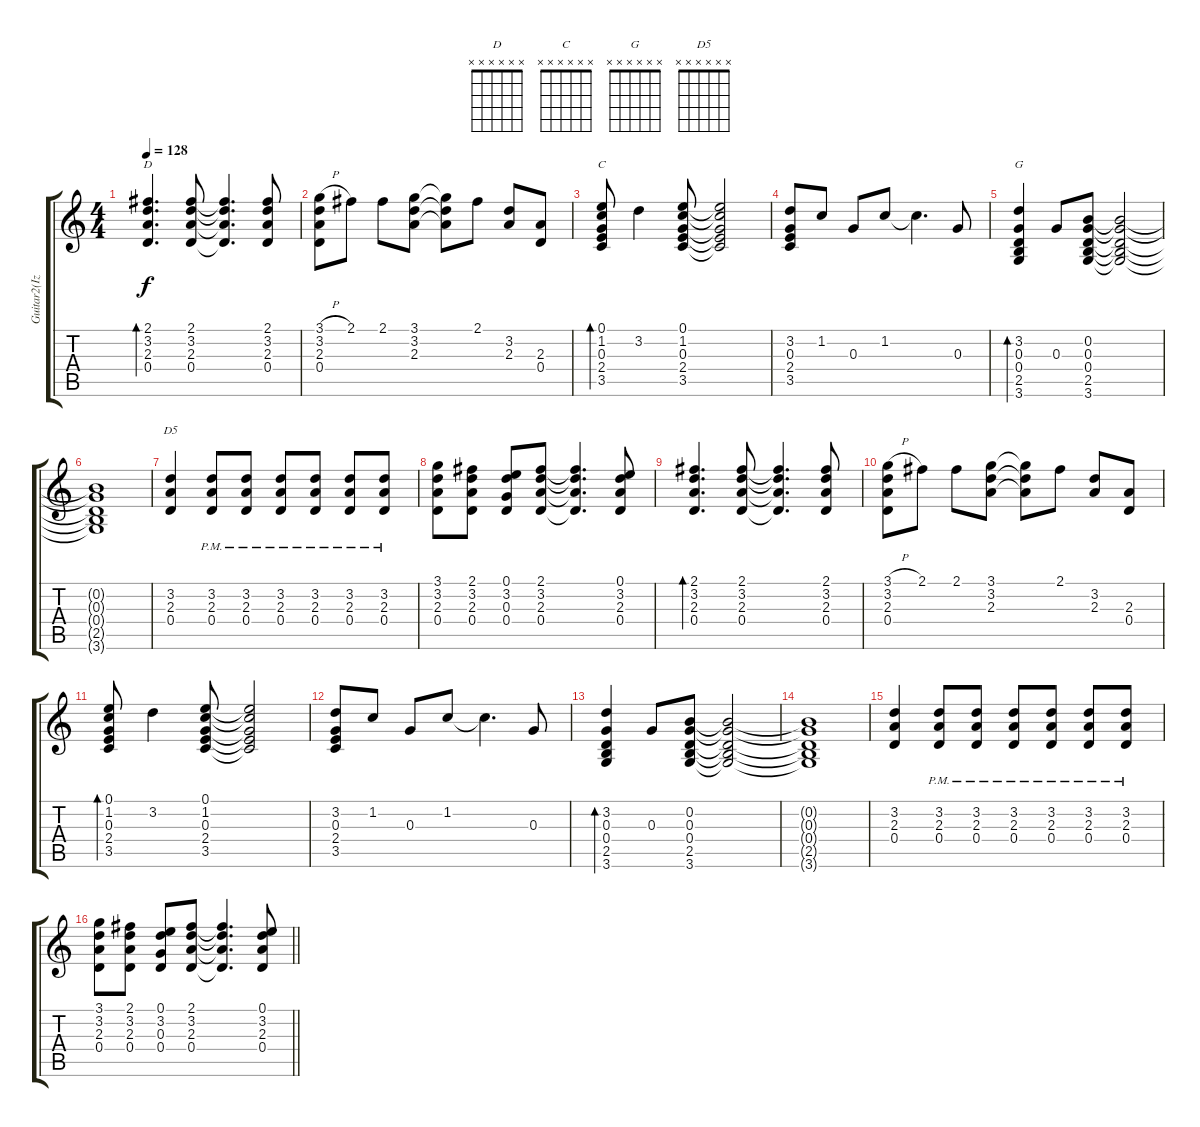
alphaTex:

\track ("Guitar2(Izzy)" "Guitar2(Iz") {instrument electricguitarclean}
\staff {score tabs}
\tuning (E4 B3 G3 D3 A2 E2) {hide}
\chord ("D" x x x x x x)
\chord ("C" x x x x x x)
\chord ("G" x x x x x x)
\chord ("D5" x x x x x x)
\ts (4 4)
\tempo 128
\clef g2
\ks c
(2.1 3.2 2.3 0.4).4{d bd 60 ch "D" dy f} (2.1 3.2 2.3 0.4).8 (2.1{t} 3.2{t} 2.3{t} 0.4{t}).4{d} (2.1 3.2 2.3 0.4).8 |
(3.1{h} 3.2 2.3 0.4).8 2.1.8 2.1.8 (3.1 3.2 2.3).8 (3.1{t} 3.2{t} 2.3{t}).8 2.1.8 (3.2 2.3).8 (2.3 0.4).8 |
(0.1 1.2 0.3 2.4 3.5).8{bd 60 ch "C"} 3.2.4 (0.1 1.2 0.3 2.4 3.5).8 (0.1{t} 1.2{t} 0.3{t} 2.4{t} 3.5{t}).2 |
(3.2 0.3 2.4 3.5).8 1.2.8 0.3.8 1.2.8 1.2{t}.4{d} 0.3.8 |
(3.2 0.3 0.4 2.5 3.6).4{bd 60 ch "G"} 0.3.8 (0.2 0.3 0.4 2.5 3.6).8 (0.2{t} 0.3{t} 0.4{t} 2.5{t} 3.6{t}).2 |
(0.2{t} 0.3{t} 0.4{t} 2.5{t} 3.6{t}).1 |
(3.2 2.3 0.4).4{ch "D5"} (3.2{pm} 2.3{pm} 0.4{pm}).8 (3.2{pm} 2.3{pm} 0.4{pm}).8 (3.2{pm} 2.3{pm} 0.4{pm}).8 (3.2{pm} 2.3{pm} 0.4{pm}).8 (3.2{pm} 2.3{pm} 0.4{pm}).8 (3.2{pm} 2.3{pm} 0.4{pm}).8 |
(3.1 3.2 2.3 0.4).8 (2.1 3.2 2.3 0.4).8 (0.1 3.2 0.3 0.4).8 (2.1 3.2 2.3 0.4).8 (2.1{t} 3.2{t} 2.3{t} 0.4{t}).4{d} (0.1 3.2 2.3 0.4).8 |
(2.1 3.2 2.3 0.4).4{d bd 60} (2.1 3.2 2.3 0.4).8 (2.1{t} 3.2{t} 2.3{t} 0.4{t}).4{d} (2.1 3.2 2.3 0.4).8 |
(3.1{h} 3.2 2.3 0.4).8 2.1.8 2.1.8 (3.1 3.2 2.3).8 (3.1{t} 3.2{t} 2.3{t}).8 2.1.8 (3.2 2.3).8 (2.3 0.4).8 |
(0.1 1.2 0.3 2.4 3.5).8{bd 60} 3.2.4 (0.1 1.2 0.3 2.4 3.5).8 (0.1{t} 1.2{t} 0.3{t} 2.4{t} 3.5{t}).2 |
(3.2 0.3 2.4 3.5).8 1.2.8 0.3.8 1.2.8 1.2{t}.4{d} 0.3.8 |
(3.2 0.3 0.4 2.5 3.6).4{bd 60} 0.3.8 (0.2 0.3 0.4 2.5 3.6).8 (0.2{t} 0.3{t} 0.4{t} 2.5{t} 3.6{t}).2 |
(0.2{t} 0.3{t} 0.4{t} 2.5{t} 3.6{t}).1 |
(3.2 2.3 0.4).4 (3.2{pm} 2.3{pm} 0.4{pm}).8 (3.2{pm} 2.3{pm} 0.4{pm}).8 (3.2{pm} 2.3{pm} 0.4{pm}).8 (3.2{pm} 2.3{pm} 0.4{pm}).8 (3.2{pm} 2.3{pm} 0.4{pm}).8 (3.2{pm} 2.3{pm} 0.4{pm}).8 |
\barLineRight lightlight
(3.1 3.2 2.3 0.4).8 (2.1 3.2 2.3 0.4).8 (0.1 3.2 0.3 0.4).8 (2.1 3.2 2.3 0.4).8 (2.1{t} 3.2{t} 2.3{t} 0.4{t}).4{d} (0.1 3.2 2.3 0.4).8
